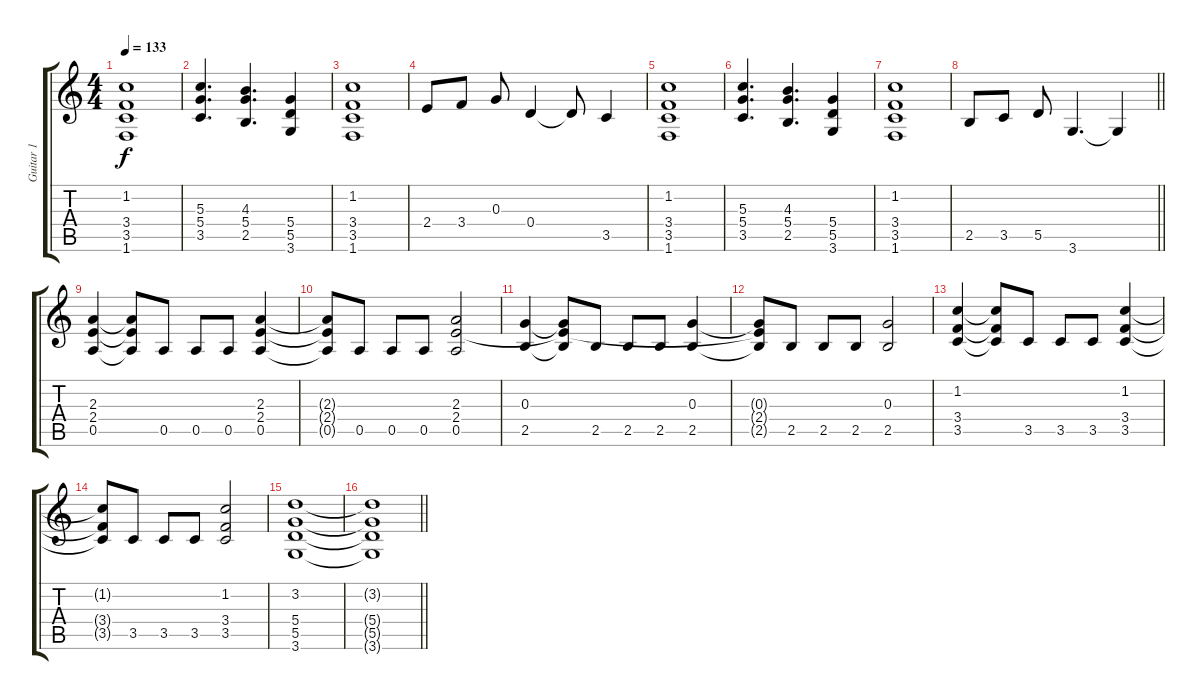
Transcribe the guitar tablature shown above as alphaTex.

\track ("Guitar 1" "Guitar 1") {instrument acousticguitarsteel}
\staff {score tabs}
\tuning (E4 B3 G3 D3 A2 E2) {hide}
\ts (4 4)
\tempo 133
\clef g2
\ks c
(1.2 3.4 3.5 1.6).1{dy f} |
(5.3 5.4 3.5).4{d} (4.3 5.4 2.5).4{d} (5.4 5.5 3.6).4 |
(1.2 3.4 3.5 1.6).1 |
2.4.8 3.4.8 0.3.8 0.4.4 0.4{t}.8 3.5.4 |
(1.2 3.4 3.5 1.6).1 |
(5.3 5.4 3.5).4{d} (4.3 5.4 2.5).4{d} (5.4 5.5 3.6).4 |
(1.2 3.4 3.5 1.6).1 |
\barLineRight lightlight
2.5.8 3.5.8 5.5.8 3.6.4{d} 3.6{t}.4 |
(2.3 2.4 0.5).4 (2.3{t} 2.4{t} 0.5{t}).8 0.5.8 0.5.8 0.5.8 (2.3 2.4 0.5).4 |
(2.3{t} 2.4{t} 0.5{t}).8 0.5.8 0.5.8 0.5.8 (2.3 2.4 0.5).2 |
(0.3 2.5).4 (0.3{t} 2.4{t} 2.5{t}).8 2.5.8 2.5.8 2.5.8 (0.3 2.5).4 |
(0.3{t} 2.4{t} 2.5{t}).8 2.5.8 2.5.8 2.5.8 (0.3 2.5).2 |
(1.2 3.4 3.5).4 (1.2{t} 3.4{t} 3.5{t}).8 3.5.8 3.5.8 3.5.8 (1.2 3.4 3.5).4 |
(1.2{t} 3.4{t} 3.5{t}).8 3.5.8 3.5.8 3.5.8 (1.2 3.4 3.5).2 |
(3.2 5.4 5.5 3.6).1 |
\barLineRight lightlight
(3.2{t} 5.4{t} 5.5{t} 3.6{t}).1
